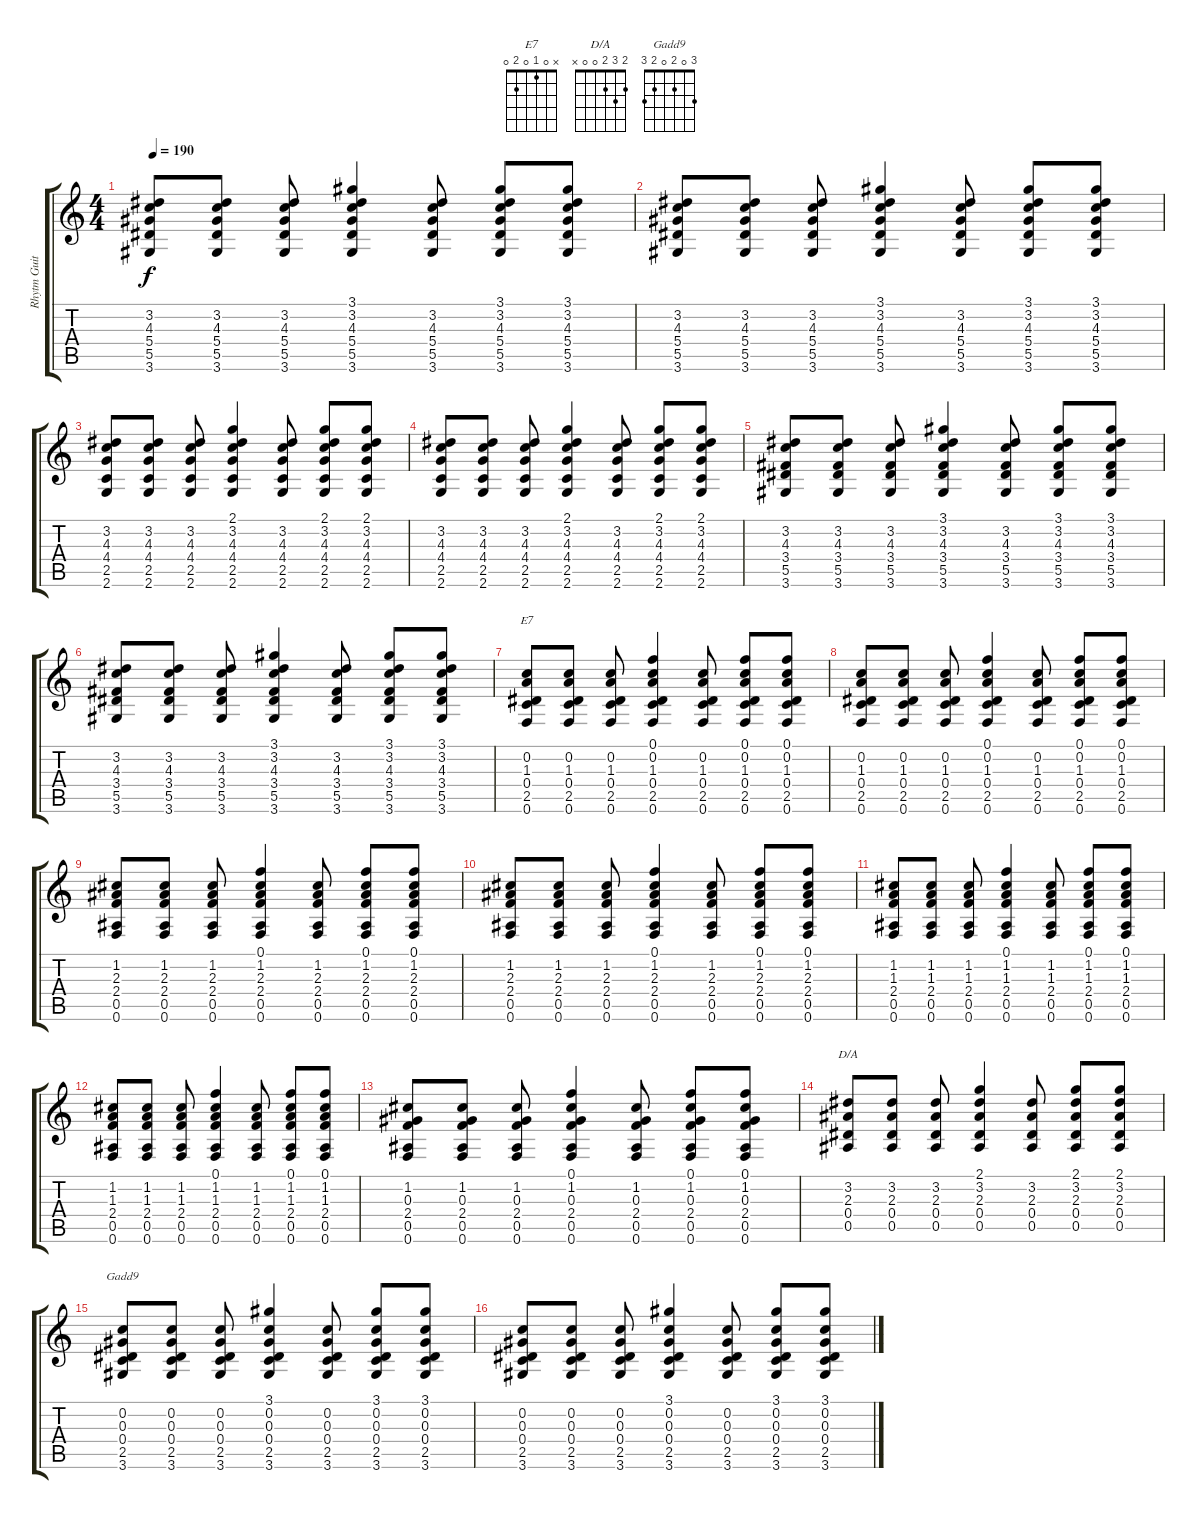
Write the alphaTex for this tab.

\track ("Rhytm Guitar" "Rhytm Guit") {instrument acousticguitarnylon}
\staff {score tabs}
\tuning (F4 C4 Ab3 Eb3 Bb2 F2) {hide}
\chord ("E7" x 0 1 0 2 0)
\chord ("D/A" 2 3 2 0 0 x)
\chord ("Gadd9" 3 0 2 0 2 3)
\ts (4 4)
\tempo 190
\clef g2
\ks c
(3.2 4.3 5.4 5.5 3.6).8{dy f volume 12} (3.2 4.3 5.4 5.5 3.6).8 (3.2 4.3 5.4 5.5 3.6).8 (3.1 3.2 4.3 5.4 5.5 3.6).4 (3.2 4.3 5.4 5.5 3.6).8 (3.1 3.2 4.3 5.4 5.5 3.6).8 (3.1 3.2 4.3 5.4 5.5 3.6).8 |
(3.2 4.3 5.4 5.5 3.6).8 (3.2 4.3 5.4 5.5 3.6).8 (3.2 4.3 5.4 5.5 3.6).8 (3.1 3.2 4.3 5.4 5.5 3.6).4 (3.2 4.3 5.4 5.5 3.6).8 (3.1 3.2 4.3 5.4 5.5 3.6).8 (3.1 3.2 4.3 5.4 5.5 3.6).8 |
(3.2 4.3 4.4 2.5 2.6).8 (3.2 4.3 4.4 2.5 2.6).8 (3.2 4.3 4.4 2.5 2.6).8 (2.1 3.2 4.3 4.4 2.5 2.6).4 (3.2 4.3 4.4 2.5 2.6).8 (2.1 3.2 4.3 4.4 2.5 2.6).8 (2.1 3.2 4.3 4.4 2.5 2.6).8 |
(3.2 4.3 4.4 2.5 2.6).8 (3.2 4.3 4.4 2.5 2.6).8 (3.2 4.3 4.4 2.5 2.6).8 (2.1 3.2 4.3 4.4 2.5 2.6).4 (3.2 4.3 4.4 2.5 2.6).8 (2.1 3.2 4.3 4.4 2.5 2.6).8 (2.1 3.2 4.3 4.4 2.5 2.6).8 |
(3.2 4.3 3.4 5.5 3.6).8 (3.2 4.3 3.4 5.5 3.6).8 (3.2 4.3 3.4 5.5 3.6).8 (3.1 3.2 4.3 3.4 5.5 3.6).4 (3.2 4.3 3.4 5.5 3.6).8 (3.1 3.2 4.3 3.4 5.5 3.6).8 (3.1 3.2 4.3 3.4 5.5 3.6).8 |
(3.2 4.3 3.4 5.5 3.6).8 (3.2 4.3 3.4 5.5 3.6).8 (3.2 4.3 3.4 5.5 3.6).8 (3.1 3.2 4.3 3.4 5.5 3.6).4 (3.2 4.3 3.4 5.5 3.6).8 (3.1 3.2 4.3 3.4 5.5 3.6).8 (3.1 3.2 4.3 3.4 5.5 3.6).8 |
(0.2 1.3 0.4 2.5 0.6).8{ch "E7"} (0.2 1.3 0.4 2.5 0.6).8 (0.2 1.3 0.4 2.5 0.6).8 (0.1 0.2 1.3 0.4 2.5 0.6).4 (0.2 1.3 0.4 2.5 0.6).8 (0.1 0.2 1.3 0.4 2.5 0.6).8 (0.1 0.2 1.3 0.4 2.5 0.6).8 |
(0.2 1.3 0.4 2.5 0.6).8 (0.2 1.3 0.4 2.5 0.6).8 (0.2 1.3 0.4 2.5 0.6).8 (0.1 0.2 1.3 0.4 2.5 0.6).4 (0.2 1.3 0.4 2.5 0.6).8 (0.1 0.2 1.3 0.4 2.5 0.6).8 (0.1 0.2 1.3 0.4 2.5 0.6).8 |
(1.2 2.3 2.4 0.5 0.6).8 (1.2 2.3 2.4 0.5 0.6).8 (1.2 2.3 2.4 0.5 0.6).8 (0.1 1.2 2.3 2.4 0.5 0.6).4 (1.2 2.3 2.4 0.5 0.6).8 (0.1 1.2 2.3 2.4 0.5 0.6).8 (0.1 1.2 2.3 2.4 0.5 0.6).8 |
(1.2 2.3 2.4 0.5 0.6).8 (1.2 2.3 2.4 0.5 0.6).8 (1.2 2.3 2.4 0.5 0.6).8 (0.1 1.2 2.3 2.4 0.5 0.6).4 (1.2 2.3 2.4 0.5 0.6).8 (0.1 1.2 2.3 2.4 0.5 0.6).8 (0.1 1.2 2.3 2.4 0.5 0.6).8 |
(1.2 1.3 2.4 0.5 0.6).8 (1.2 1.3 2.4 0.5 0.6).8 (1.2 1.3 2.4 0.5 0.6).8 (0.1 1.2 1.3 2.4 0.5 0.6).4 (1.2 1.3 2.4 0.5 0.6).8 (0.1 1.2 1.3 2.4 0.5 0.6).8 (0.1 1.2 1.3 2.4 0.5 0.6).8 |
(1.2 1.3 2.4 0.5 0.6).8 (1.2 1.3 2.4 0.5 0.6).8 (1.2 1.3 2.4 0.5 0.6).8 (0.1 1.2 1.3 2.4 0.5 0.6).4 (1.2 1.3 2.4 0.5 0.6).8 (0.1 1.2 1.3 2.4 0.5 0.6).8 (0.1 1.2 1.3 2.4 0.5 0.6).8 |
(1.2 0.3 2.4 0.5 0.6).8 (1.2 0.3 2.4 0.5 0.6).8 (1.2 0.3 2.4 0.5 0.6).8 (0.1 1.2 0.3 2.4 0.5 0.6).4 (1.2 0.3 2.4 0.5 0.6).8 (0.1 1.2 0.3 2.4 0.5 0.6).8 (0.1 1.2 0.3 2.4 0.5 0.6).8 |
(3.2 2.3 0.4 0.5).8{ch "D/A"} (3.2 2.3 0.4 0.5).8 (3.2 2.3 0.4 0.5).8 (2.1 3.2 2.3 0.4 0.5).4 (3.2 2.3 0.4 0.5).8 (2.1 3.2 2.3 0.4 0.5).8 (2.1 3.2 2.3 0.4 0.5).8 |
(0.2 0.3 0.4 2.5 3.6).8{ch "Gadd9"} (0.2 0.3 0.4 2.5 3.6).8 (0.2 0.3 0.4 2.5 3.6).8 (3.1 0.2 0.3 0.4 2.5 3.6).4 (0.2 0.3 0.4 2.5 3.6).8 (3.1 0.2 0.3 0.4 2.5 3.6).8 (3.1 0.2 0.3 0.4 2.5 3.6).8 |
(0.2 0.3 0.4 2.5 3.6).8 (0.2 0.3 0.4 2.5 3.6).8 (0.2 0.3 0.4 2.5 3.6).8 (3.1 0.2 0.3 0.4 2.5 3.6).4 (0.2 0.3 0.4 2.5 3.6).8 (3.1 0.2 0.3 0.4 2.5 3.6).8 (3.1 0.2 0.3 0.4 2.5 3.6).8
